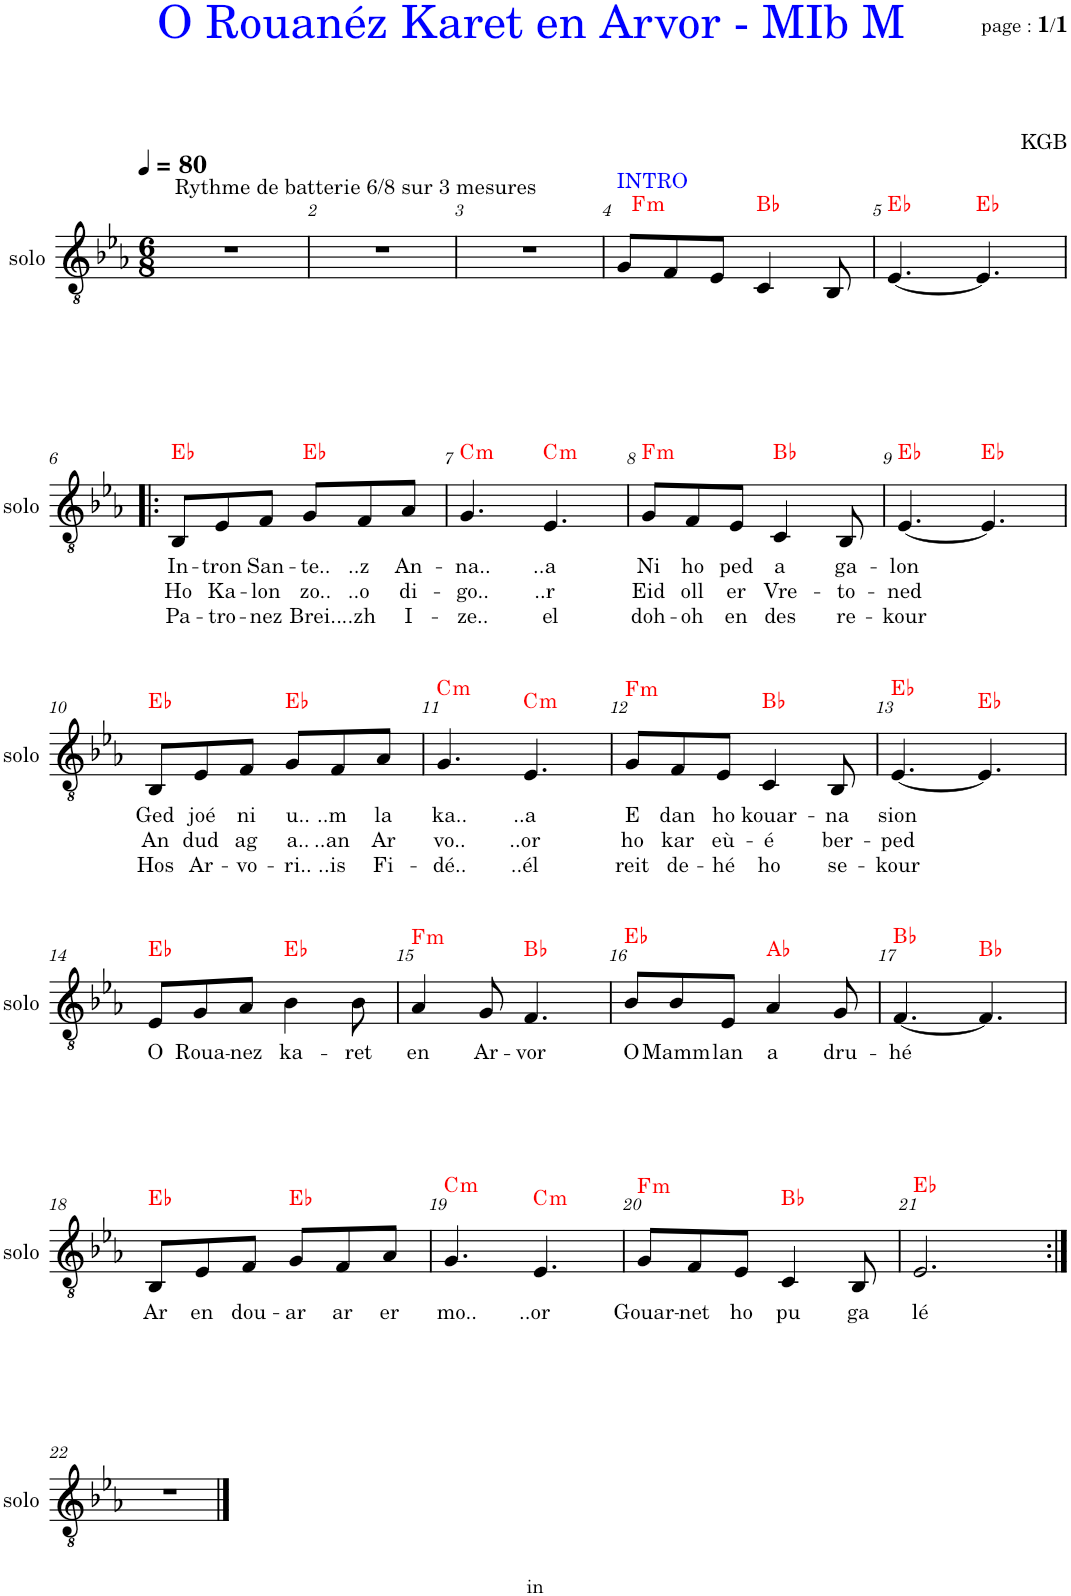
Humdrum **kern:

**kern	**text	**text	**text	**harte
*part1	*part1	*part1	*part1	*part1
*staff1	*staff1	*staff1	*staff1	*
*I"solo	*	*	*	*
*I'solo	*	*	*	*
*clefGv2	*	*	*	*
*k[b-e-a-]	*	*	*	*
*M6/8	*	*	*	*
=1	=1	=1	=1	=1
!LO:TX:a:t=Rythme de batterie 6/8 sur 3 mesures	!	!	!	!
2.r	.	.	.	.
=2	=2	=2	=2	=2
2.r	.	.	.	.
=3	=3	=3	=3	=3
2.r	.	.	.	.
=4	=4	=4	=4	=4
!LO:TX:a:color=#0000FF:t=INTRO	!	!	!	!LO:H:kt=m
8G/L	.	.	.	F:min
8F/	.	.	.	.
8E-/J	.	.	.	.
4C/	.	.	.	Bb:maj
8BB-/	.	.	.	.
=5	=5	=5	=5	=5
[4.E-/	.	.	.	Eb:maj
4.E-/]	.	.	.	Eb:maj
!!LO:LB:g=z
=6!|:	=6!|:	=6!|:	=6!|:	=6!|:
!	!LO:LY:b	!LO:LY:b	!LO:LY:b	!
8BB-/L	In-	Ho	Pa-	Eb:maj
!	!LO:LY:b	!LO:LY:b	!LO:LY:b	!
8E-/	-tron	Ka-	-tro-	.
!	!LO:LY:b	!LO:LY:b	!LO:LY:b	!
8F/J	San-	-lon	-nez	.
!	!LO:LY:b	!LO:LY:b	!LO:LY:b	!
8G/L	-te..	zo..	Brei..	Eb:maj
!	!LO:LY:b	!LO:LY:b	!LO:LY:b	!
8F/	..z	..o	..zh	.
!	!LO:LY:b	!LO:LY:b	!LO:LY:b	!
8A-/J	An-	di-	I-	.
=7	=7	=7	=7	=7
!	!LO:LY:b	!LO:LY:b	!LO:LY:b	!LO:H:kt=m
4.G/	-na..	-go..	-ze..	C:min
!	!LO:LY:b	!LO:LY:b	!LO:LY:b	!LO:H:kt=m
4.E-/	..a	..r	el	C:min
=8	=8	=8	=8	=8
!	!LO:LY:b	!LO:LY:b	!LO:LY:b	!LO:H:kt=m
8G/L	Ni	Eid	doh-	F:min
!	!LO:LY:b	!LO:LY:b	!LO:LY:b	!
8F/	ho	oll	-oh	.
!	!LO:LY:b	!LO:LY:b	!LO:LY:b	!
8E-/J	ped	er	en	.
!	!LO:LY:b	!LO:LY:b	!LO:LY:b	!
4C/	a	Vre-	des	Bb:maj
!	!LO:LY:b	!LO:LY:b	!LO:LY:b	!
8BB-/	ga-	-to-	re-	.
=9	=9	=9	=9	=9
!	!LO:LY:b	!LO:LY:b	!LO:LY:b	!
[4.E-/	-lon	-ned	-kour	Eb:maj
4.E-/]	.	.	.	Eb:maj
!!LO:LB:g=z
=10	=10	=10	=10	=10
!	!LO:LY:b	!LO:LY:b	!LO:LY:b	!
8BB-/L	Ged	An	Hos	Eb:maj
!	!LO:LY:b	!LO:LY:b	!LO:LY:b	!
8E-/	joé	dud	Ar-	.
!	!LO:LY:b	!LO:LY:b	!LO:LY:b	!
8F/J	ni	ag	-vo-	.
!	!LO:LY:b	!LO:LY:b	!LO:LY:b	!
8G/L	u..	a..	-ri..	Eb:maj
!	!LO:LY:b	!LO:LY:b	!LO:LY:b	!
8F/	..m	..an	..is	.
!	!LO:LY:b	!LO:LY:b	!LO:LY:b	!
8A-/J	la	Ar	Fi-	.
=11	=11	=11	=11	=11
!	!LO:LY:b	!LO:LY:b	!LO:LY:b	!LO:H:kt=m
4.G/	ka..	vo..	-dé..	C:min
!	!LO:LY:b	!LO:LY:b	!LO:LY:b	!LO:H:kt=m
4.E-/	..a	..or	..él	C:min
=12	=12	=12	=12	=12
!	!LO:LY:b	!LO:LY:b	!LO:LY:b	!LO:H:kt=m
8G/L	E	ho	reit	F:min
!	!LO:LY:b	!LO:LY:b	!LO:LY:b	!
8F/	dan	kar	de-	.
!	!LO:LY:b	!LO:LY:b	!LO:LY:b	!
8E-/J	ho	eù-	-hé	.
!	!LO:LY:b	!LO:LY:b	!LO:LY:b	!
4C/	kouar-	-é	ho	Bb:maj
!	!LO:LY:b	!LO:LY:b	!LO:LY:b	!
8BB-/	-na	ber-	se-	.
=13	=13	=13	=13	=13
!	!LO:LY:b	!LO:LY:b	!LO:LY:b	!
[4.E-/	sion	-ped	-kour	Eb:maj
4.E-/]	.	.	.	Eb:maj
!!LO:LB:g=z
=14	=14	=14	=14	=14
!	!LO:LY:b	!	!	!
8E-/L	O	.	.	Eb:maj
!	!LO:LY:b	!	!	!
8G/	Roua-	.	.	.
!	!LO:LY:b	!	!	!
8A-/J	-nez	.	.	.
!	!LO:LY:b	!	!	!
4B-\	ka-	.	.	Eb:maj
!	!LO:LY:b	!	!	!
8B-\	-ret	.	.	.
=15	=15	=15	=15	=15
!	!LO:LY:b	!	!	!LO:H:kt=m
4A-/	en	.	.	F:min
!	!LO:LY:b	!	!	!
8G/	Ar-	.	.	.
!	!LO:LY:b	!	!	!
4.F/	-vor	.	.	Bb:maj
=16	=16	=16	=16	=16
!	!LO:LY:b	!	!	!
8B-/L	O	.	.	Eb:maj
!	!LO:LY:b	!	!	!
8B-/	Mamm	.	.	.
!	!LO:LY:b	!	!	!
8E-/J	lan	.	.	.
!	!LO:LY:b	!	!	!
4A-/	a	.	.	Ab:maj
!	!LO:LY:b	!	!	!
8G/	dru-	.	.	.
=17	=17	=17	=17	=17
!	!LO:LY:b	!	!	!
[4.F/	-hé	.	.	Bb:maj
4.F/]	.	.	.	Bb:maj
!!LO:LB:g=z
=18	=18	=18	=18	=18
!	!LO:LY:b	!	!	!
8BB-/L	Ar	.	.	Eb:maj
!	!LO:LY:b	!	!	!
8E-/	en	.	.	.
!	!LO:LY:b	!	!	!
8F/J	dou-	.	.	.
!	!LO:LY:b	!	!	!
8G/L	-ar	.	.	Eb:maj
!	!LO:LY:b	!	!	!
8F/	ar	.	.	.
!	!LO:LY:b	!	!	!
8A-/J	er	.	.	.
=19	=19	=19	=19	=19
!	!LO:LY:b	!	!	!LO:H:kt=m
4.G/	mo..	.	.	C:min
!	!LO:LY:b	!	!	!LO:H:kt=m
4.E-/	..or	.	.	C:min
=20	=20	=20	=20	=20
!	!LO:LY:b	!	!	!LO:H:kt=m
8G/L	Gouar-	.	.	F:min
!	!LO:LY:b	!	!	!
8F/	-net	.	.	.
!	!LO:LY:b	!	!	!
8E-/J	ho	.	.	.
!	!LO:LY:b	!	!	!
4C/	pu	.	.	Bb:maj
!	!LO:LY:b	!	!	!
8BB-/	ga	.	.	.
=21	=21	=21	=21	=21
!	!LO:LY:b	!	!	!
2.E-/	lé	.	.	Eb:maj
!!LO:LB:g=z
=22:|!	=22:|!	=22:|!	=22:|!	=22:|!
2.r	.	.	.	.
==	==	==	==	==
*-	*-	*-	*-	*-
